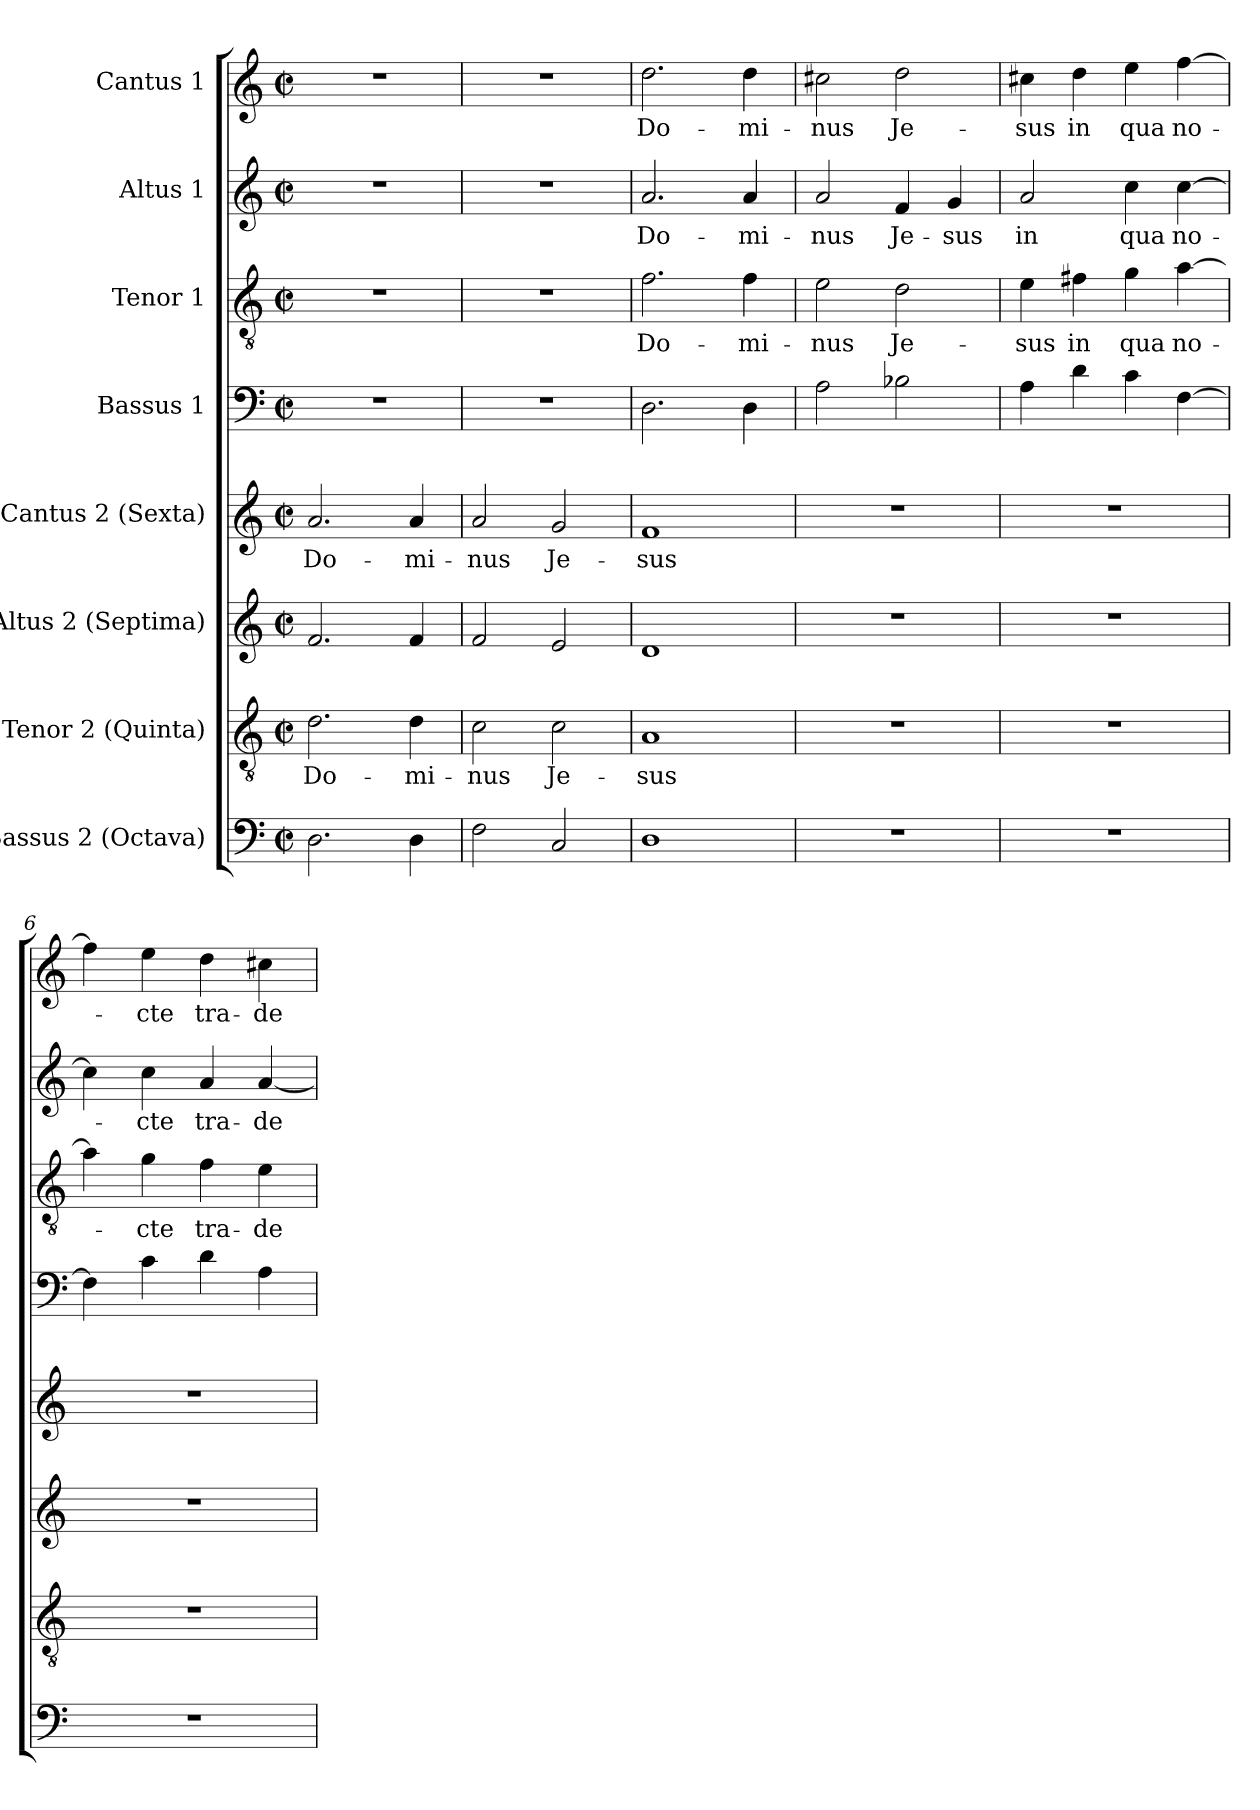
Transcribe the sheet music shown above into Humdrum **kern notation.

**kern	**kern	**text	**kern	**kern	**text	**kern	**kern	**text	**kern	**text	**kern	**text
*part8	*part7	*part7	*part6	*part5	*part5	*part4	*part3	*part3	*part2	*part2	*part1	*part1
*staff8	*staff7	*staff7	*staff6	*staff5	*staff5	*staff4	*staff3	*staff3	*staff2	*staff2	*staff1	*staff1
*I"Bassus 2 (Octava)	*I"Tenor 2 (Quinta)	*	*I"Altus 2 (Septima)	*I"Cantus 2 (Sexta)	*	*I"Bassus 1	*I"Tenor 1	*	*I"Altus 1	*	*I"Cantus 1	*
*clefF4	*clefGv2	*	*clefG2	*clefG2	*	*clefF4	*clefGv2	*	*clefG2	*	*clefG2	*
*k[]	*k[]	*	*k[]	*k[]	*	*k[]	*k[]	*	*k[]	*	*k[]	*
*M2/2	*M2/2	*	*M2/2	*M2/2	*	*M2/2	*M2/2	*	*M2/2	*	*M2/2	*
*met(c|)	*met(c|)	*	*met(c|)	*met(c|)	*	*met(c|)	*met(c|)	*	*met(c|)	*	*met(c|)	*
=1	=1	=1	=1	=1	=1	=1	=1	=1	=1	=1	=1	=1
!	!	!LO:LY:b	!	!	!LO:LY:b	!	!	!	!	!	!	!
2.D\	2.d\	Do-	2.f/	2.a/	Do-	1r	1r	.	1r	.	1r	.
!	!	!LO:LY:b	!	!	!LO:LY:b	!	!	!	!	!	!	!
4D\	4d\	-mi-	4f/	4a/	-mi-	.	.	.	.	.	.	.
=2	=2	=2	=2	=2	=2	=2	=2	=2	=2	=2	=2	=2
!	!	!LO:LY:b	!	!	!LO:LY:b	!	!	!	!	!	!	!
2F\	2c\	-nus	2f/	2a/	-nus	1r	1r	.	1r	.	1r	.
!	!	!LO:LY:b	!	!	!LO:LY:b	!	!	!	!	!	!	!
2C/	2c\	Je-	2e/	2g/	Je-	.	.	.	.	.	.	.
=3	=3	=3	=3	=3	=3	=3	=3	=3	=3	=3	=3	=3
!	!	!LO:LY:b	!	!	!LO:LY:b	!	!	!LO:LY:b	!	!LO:LY:b	!	!LO:LY:b
1D	1A	-sus	1d	1f	-sus	2.D\	2.f\	Do-	2.a/	Do-	2.dd\	Do-
!	!	!	!	!	!	!	!	!LO:LY:b	!	!LO:LY:b	!	!LO:LY:b
.	.	.	.	.	.	4D\	4f\	-mi-	4a/	-mi-	4dd\	-mi-
=4	=4	=4	=4	=4	=4	=4	=4	=4	=4	=4	=4	=4
!	!	!	!	!	!	!	!	!LO:LY:b	!	!LO:LY:b	!	!LO:LY:b
1r	1r	.	1r	1r	.	2A\	2e\	-nus	2a/	-nus	2cc#X\	-nus
!	!	!	!	!	!	!	!	!LO:LY:b	!	!LO:LY:b	!	!LO:LY:b
.	.	.	.	.	.	2B-X\	2d\	Je-	4f/	Je-	2dd\	Je-
!	!	!	!	!	!	!	!	!	!	!LO:LY:b	!	!
.	.	.	.	.	.	.	.	.	4g/	-sus	.	.
=5	=5	=5	=5	=5	=5	=5	=5	=5	=5	=5	=5	=5
!	!	!	!	!	!	!	!	!LO:LY:b	!	!LO:LY:b	!	!LO:LY:b
1r	1r	.	1r	1r	.	4A\	4e\	-sus	2a/	in	4cc#X\	-sus
!	!	!	!	!	!	!	!	!LO:LY:b	!	!	!	!LO:LY:b
.	.	.	.	.	.	4d\	4f#X\	in	.	.	4dd\	in
!	!	!	!	!	!	!	!	!LO:LY:b	!	!LO:LY:b	!	!LO:LY:b
.	.	.	.	.	.	4c\	4g\	qua	4cc\	qua	4ee\	qua
!	!	!	!	!	!	!	!	!LO:LY:b	!	!LO:LY:b	!	!LO:LY:b
.	.	.	.	.	.	[4F\	[4a\	no-	[4cc\	no-	[4ff\	no-
=6	=6	=6	=6	=6	=6	=6	=6	=6	=6	=6	=6	=6
1r	1r	.	1r	1r	.	4F\]	4a\]	.	4cc\]	.	4ff\]	.
!	!	!	!	!	!	!	!	!LO:LY:b	!	!LO:LY:b	!	!LO:LY:b
.	.	.	.	.	.	4c\	4g\	-cte	4cc\	-cte	4ee\	-cte
!	!	!	!	!	!	!	!	!LO:LY:b	!	!LO:LY:b	!	!LO:LY:b
.	.	.	.	.	.	4d\	4f\	tra-	4a/	tra-	4dd\	tra-
!	!	!	!	!	!	!	!	!LO:LY:b	!	!LO:LY:b	!	!LO:LY:b
.	.	.	.	.	.	4A\	4e\	-de-	[4a/	-de-	4cc#X\	-de-
=	=	=	=	=	=	=	=	=	=	=	=	=
*-	*-	*-	*-	*-	*-	*-	*-	*-	*-	*-	*-	*-
